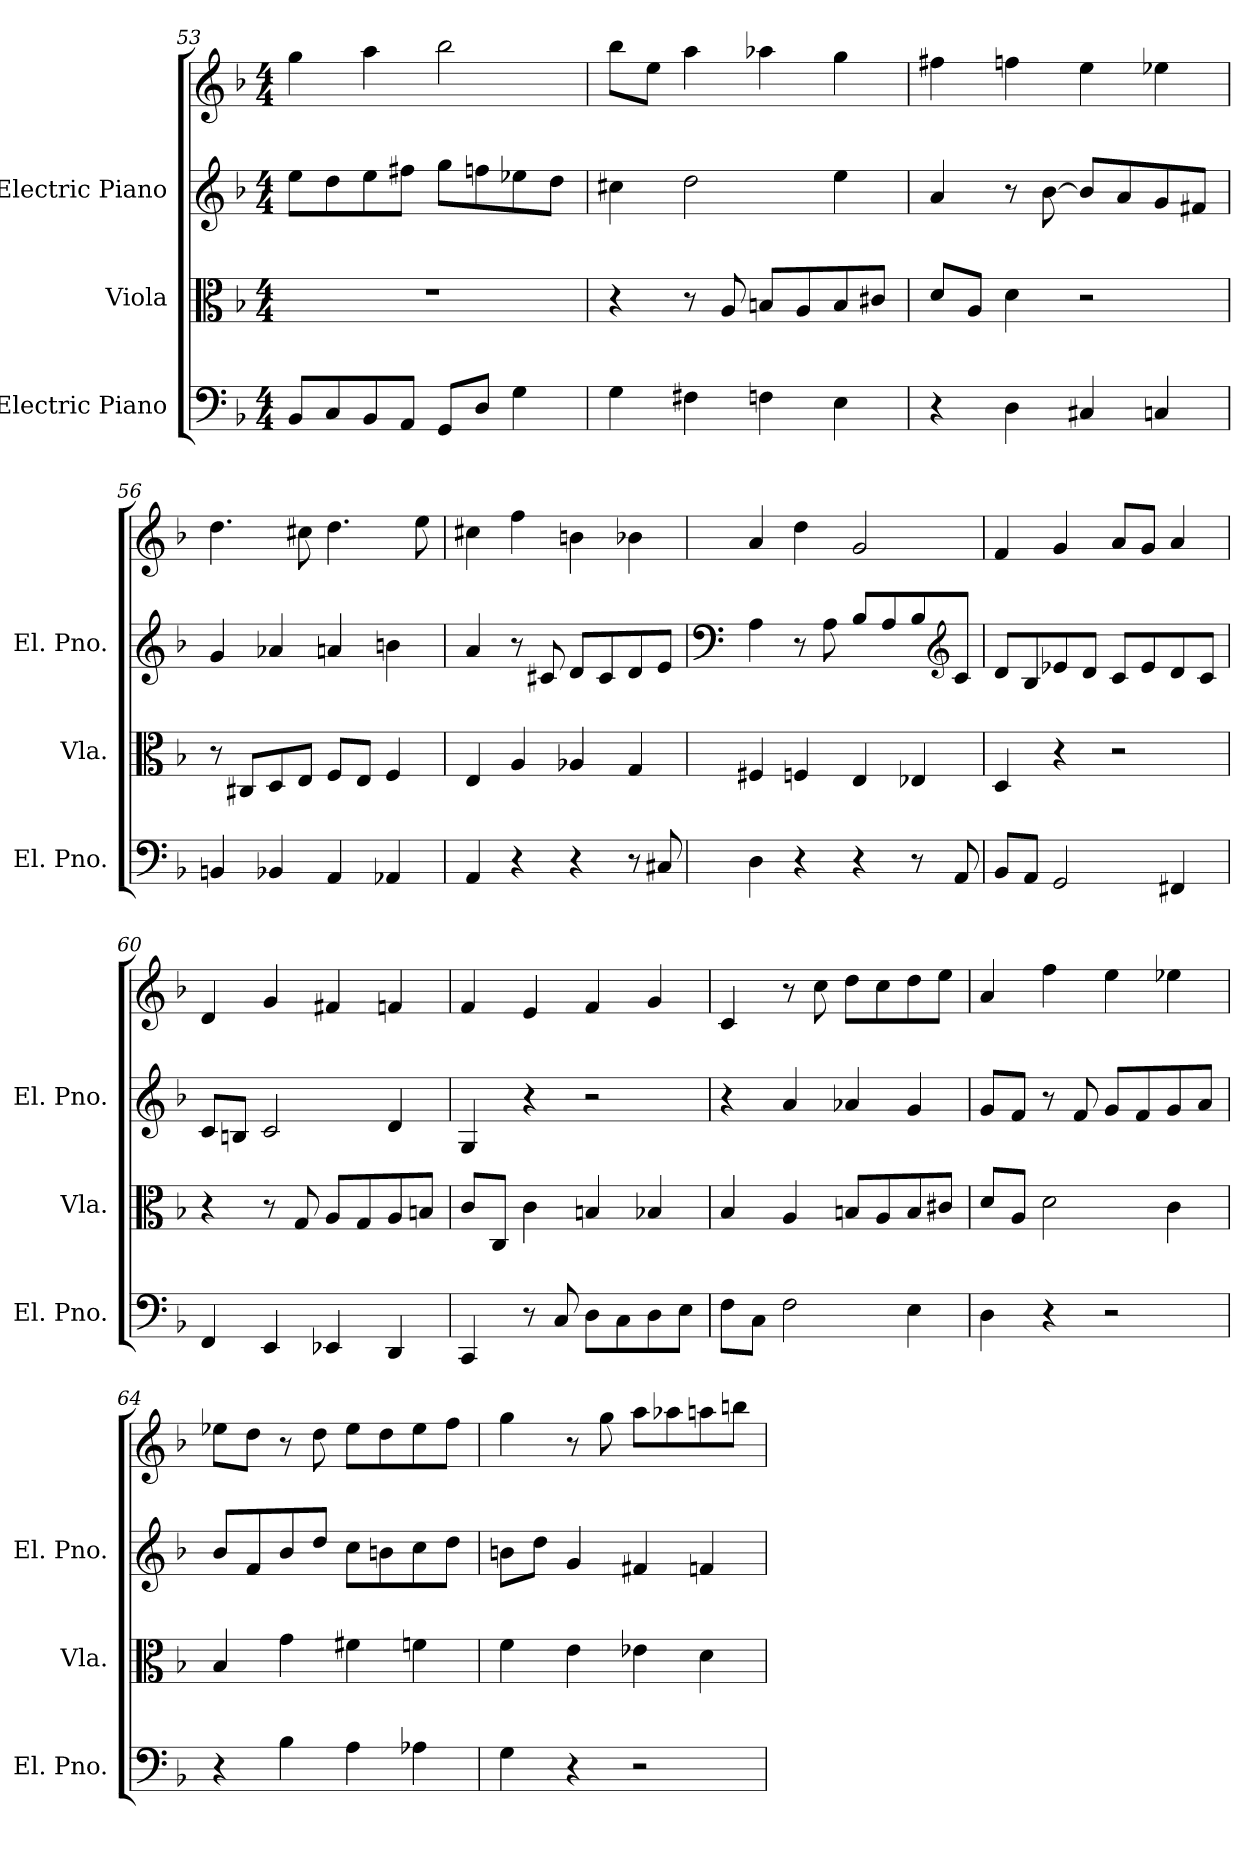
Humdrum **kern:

**kern	**kern	**kern	**kern
*part3	*part2	*part1	*part1
*staff4	*staff3	*staff2	*staff1
*I"Electric Piano	*I"Viola	*I"Electric Piano	*
*I'El. Pno.	*I'Vla.	*I'El. Pno.	*
*clefF4	*clefC3	*clefG2	*clefG2
*k[b-]	*k[b-]	*k[b-]	*k[b-]
*M4/4	*M4/4	*M4/4	*M4/4
=53	=53	=53	=53
8BB-/L	1r	8ee\L	4gg\
8C/	.	8dd\	.
8BB-/	.	8ee\	4aa\
8AA/J	.	8ff#X\J	.
8GG/L	.	8gg\L	2bb-\
8D/J	.	8ffn\	.
4G\	.	8ee-X\	.
.	.	8dd\J	.
!!LO:PB:g=z
=54	=54	=54	=54
4G\	4r	4cc#X\	8bb-\L
.	.	.	8ee\J
4F#X\	8r	2dd\	4aa\
.	8A/	.	.
4Fn\	8Bn/L	.	4aa-X\
.	8A/	.	.
4E\	8B/	4ee\	4gg\
.	8c#X/J	.	.
=55	=55	=55	=55
4r	8d/L	4a/	4ff#X\
.	8A/J	.	.
4D\	4d\	8r	4ffn\
.	.	[8b-\	.
4C#X/	2r	8b-/L]	4ee\
.	.	8a/	.
4Cn/	.	8g/	4ee-X\
.	.	8f#X/J	.
=56	=56	=56	=56
4BBn/	8r	4g/	4.dd\
.	8C#X/L	.	.
4BB-X/	8D/	4a-X/	.
.	8E/J	.	8cc#X\
4AA/	8F/L	4an/	4.dd\
.	8E/J	.	.
4AA-X/	4F/	4bn\	.
.	.	.	8ee\
=57	=57	=57	=57
4AA/	4E/	4a/	4cc#X\
4r	4A/	8r	4ff\
.	.	8c#X/	.
4r	4A-X/	8d/L	4bn\
.	.	8c#/	.
8r	4G/	8d/	4b-X\
8C#X/	.	8e/J	.
!!LO:LB:g=z
=58	=58	=58	=58
*	*	*clefF4	*
4D\	4F#X/	4A\	4a/
4r	4Fn/	8r	4dd\
.	.	8A\	.
4r	4E/	8B-/L	2g/
.	.	8A/	.
8r	4E-X/	8B-/	.
*	*	*clefG2	*
8AA/	.	8c/J	.
=59	=59	=59	=59
8BB-/L	4D/	8d/L	4f/
8AA/J	.	8B-/	.
2GG/	4r	8e-X/	4g/
.	.	8d/J	.
.	2r	8c/L	8a/L
.	.	8e-/	8g/J
4FF#X/	.	8d/	4a/
.	.	8c/J	.
=60	=60	=60	=60
4FF/	4r	8c/L	4d/
.	.	8Bn/J	.
4EE/	8r	2c/	4g/
.	8G/	.	.
4EE-X/	8A/L	.	4f#X/
.	8G/	.	.
4DD/	8A/	4d/	4fn/
.	8Bn/J	.	.
=61	=61	=61	=61
4CC/	8c/L	4G/	4f/
.	8C/J	.	.
8r	4c\	4r	4e/
8C/	.	.	.
8D\L	4Bn/	2r	4f/
8C\	.	.	.
8D\	4B-X/	.	4g/
8E\J	.	.	.
!!LO:LB:g=z
=62	=62	=62	=62
8F\L	4B-/	4r	4c/
8C\J	.	.	.
2F\	4A/	4a/	8r
.	.	.	8cc\
.	8Bn/L	4a-X/	8dd\L
.	8A/	.	8cc\
4E\	8B/	4g/	8dd\
.	8c#X/J	.	8ee\J
=63	=63	=63	=63
4D\	8d/L	8g/L	4a/
.	8A/J	8f/J	.
4r	2d\	8r	4ff\
.	.	8f/	.
2r	.	8g/L	4ee\
.	.	8f/	.
.	4c\	8g/	4ee-X\
.	.	8a/J	.
=64	=64	=64	=64
4r	4B-/	8b-/L	8ee-X\L
.	.	8f/	8dd\J
4B-\	4g\	8b-/	8r
.	.	8dd/J	8dd\
4A\	4f#X\	8cc\L	8ee-\L
.	.	8bn\	8dd\
4A-X\	4fn\	8cc\	8ee-\
.	.	8dd\J	8ff\J
=65	=65	=65	=65
4G\	4f\	8bn\L	4gg\
.	.	8dd\J	.
4r	4e\	4g/	8r
.	.	.	8gg\
2r	4e-X\	4f#X/	8aa\L
.	.	.	8aa-X\
.	4d\	4fn/	8aan\
.	.	.	8bbn\J
=	=	=	=
*-	*-	*-	*-
